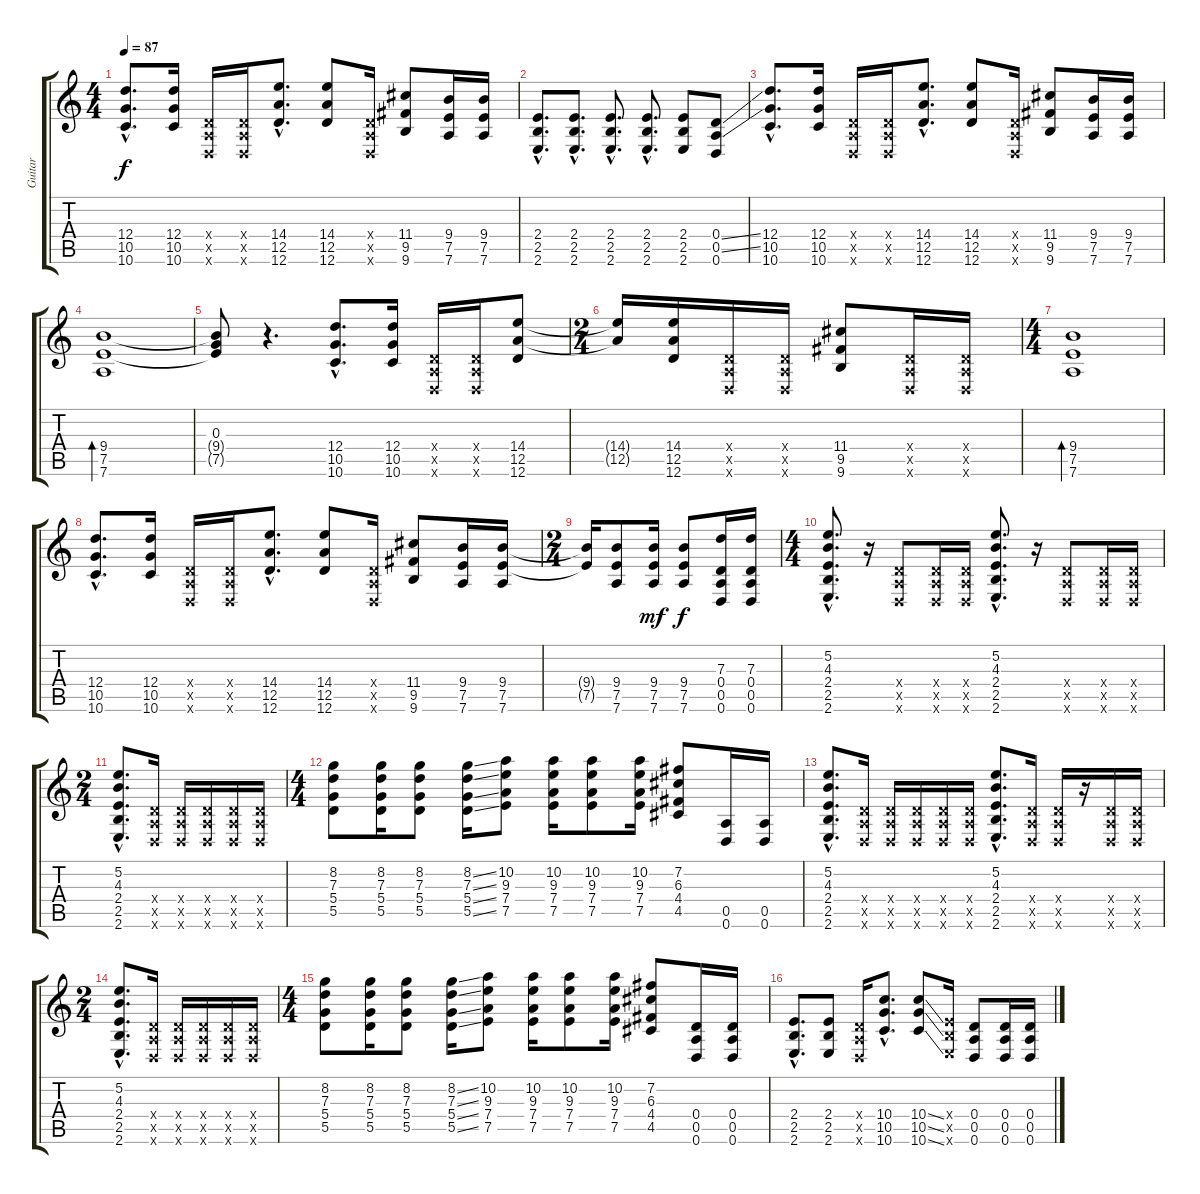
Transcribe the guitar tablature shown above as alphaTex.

\track ("Guitar" "Guitar") {instrument overdrivenguitar}
\staff {score tabs}
\tuning (E4 B3 G3 D3 A2 D2) {hide}
\ts (4 4)
\tempo 87
\clef g2
\ks c
(12.4{hac} 10.5{hac} 10.6{hac}).8{d dy f} (12.4 10.5 10.6).16 (0.4{x} 0.5{x} 0.6{x}).16 (0.4{x} 0.5{x} 0.6{x}).16 (14.4{hac} 12.5{hac} 12.6{hac}).8{d} (14.4 12.5 12.6).8 (0.4{x} 0.5{x} 0.6{x}).16 (11.4 9.5 9.6).8 (9.4 7.5 7.6).16 (9.4 7.5 7.6).16 |
(2.4{hac} 2.5{hac} 2.6{hac}).8{d} (2.4{hac} 2.5{hac} 2.6{hac}).8{d} (2.4{hac} 2.5{hac} 2.6{hac}).8{d} (2.4{hac} 2.5{hac} 2.6{hac}).8{d} (2.4 2.5 2.6).8 (0.4{ss} 0.5{ss} 0.6).8 |
(12.4{hac} 10.5{hac} 10.6{hac}).8{d} (12.4 10.5 10.6).16 (0.4{x} 0.5{x} 0.6{x}).16 (0.4{x} 0.5{x} 0.6{x}).16 (14.4{hac} 12.5{hac} 12.6{hac}).8{d} (14.4 12.5 12.6).8 (0.4{x} 0.5{x} 0.6{x}).16 (11.4 9.5 9.6).8 (9.4 7.5 7.6).16 (9.4 7.5 7.6).16 |
(9.4 7.5 7.6).1{bd 120 volume 10} |
(0.3 9.4{t} 7.5{t}).8 r.4{d} (12.4{hac} 10.5{hac} 10.6{hac}).8{d volume 10 instrument electricguitarjazz} (12.4 10.5 10.6).16 (0.4{x} 0.5{x} 0.6{x}).16 (0.4{x} 0.5{x} 0.6{x}).16 (14.4 12.5 12.6).8 |
\ts (2 4)
(14.4{t} 12.5{t}).16 (14.4 12.5 12.6).16 (0.4{x} 0.5{x} 0.6{x}).16 (0.4{x} 0.5{x} 0.6{x}).16 (11.4 9.5 9.6).8 (0.4{x} 0.5{x} 0.6{x}).16 (0.4{x} 0.5{x} 0.6{x}).16 |
\ts (4 4)
(9.4 7.5 7.6).1{bd 120 volume 10 instrument electricguitarjazz} |
(12.4{hac} 10.5{hac} 10.6{hac}).8{d} (12.4 10.5 10.6).16 (0.4{x} 0.5{x} 0.6{x}).16 (0.4{x} 0.5{x} 0.6{x}).16 (14.4{hac} 12.5{hac} 12.6{hac}).8{d} (14.4 12.5 12.6).8 (0.4{x} 0.5{x} 0.6{x}).16 (11.4 9.5 9.6).8 (9.4 7.5 7.6).16 (9.4 7.5 7.6).16 |
\ts (2 4)
(9.4{t} 7.5{t}).16 (9.4 7.5 7.6).8 (9.4 7.5 7.6).16{dy mf volume 13 instrument overdrivenguitar} (9.4 7.5 7.6).8{dy f} (7.3 0.4 0.5 0.6).16 (7.3 0.4 0.5 0.6).16 |
\ts (4 4)
(5.2{hac} 4.3{hac} 2.4{hac} 2.5{hac} 2.6{hac}).8{d} r.16 (0.4{x} 0.5{x} 0.6{x}).8 (0.4{x} 0.5{x} 0.6{x}).16 (0.4{x} 0.5{x} 0.6{x}).16 (5.2{hac} 4.3{hac} 2.4{hac} 2.5{hac} 2.6{hac}).8{d} r.16 (0.4{x} 0.5{x} 0.6{x}).8 (0.4{x} 0.5{x} 0.6{x}).16 (0.4{x} 0.5{x} 0.6{x}).16 |
\ts (2 4)
(5.2{hac} 4.3{hac} 2.4{hac} 2.5{hac} 2.6{hac}).8{d} (0.4{x} 0.5{x} 0.6{x}).16 (0.4{x} 0.5{x} 0.6{x}).16 (0.4{x} 0.5{x} 0.6{x}).16 (0.4{x} 0.5{x} 0.6{x}).16 (0.4{x} 0.5{x} 0.6{x}).16 |
\ts (4 4)
(8.2 7.3 5.4 5.5).8 (8.2 7.3 5.4 5.5).16 (8.2 7.3 5.4 5.5).8 (8.2{ss} 7.3{ss} 5.4{ss} 5.5{ss}).16 (10.2 9.3 7.4 7.5).8 (10.2 9.3 7.4 7.5).16 (10.2 9.3 7.4 7.5).8 (10.2 9.3 7.4 7.5).16 (7.2 6.3 4.4 4.5).8 (0.5 0.6).16 (0.5 0.6).16 |
(5.2{hac} 4.3{hac} 2.4{hac} 2.5{hac} 2.6{hac}).8{d} (0.4{x} 0.5{x} 0.6{x}).16 (0.4{x} 0.5{x} 0.6{x}).16 (0.4{x} 0.5{x} 0.6{x}).16 (0.4{x} 0.5{x} 0.6{x}).16 (0.4{x} 0.5{x} 0.6{x}).16 (5.2{hac} 4.3{hac} 2.4{hac} 2.5{hac} 2.6{hac}).8{d} (0.4{x} 0.5{x} 0.6{x}).16 (0.4{x} 0.5{x} 0.6{x}).16 r.16 (0.4{x} 0.5{x} 0.6{x}).16 (0.4{x} 0.5{x} 0.6{x}).16 |
\ts (2 4)
(5.2{hac} 4.3{hac} 2.4{hac} 2.5{hac} 2.6{hac}).8{d} (0.4{x} 0.5{x} 0.6{x}).16 (0.4{x} 0.5{x} 0.6{x}).16 (0.4{x} 0.5{x} 0.6{x}).16 (0.4{x} 0.5{x} 0.6{x}).16 (0.4{x} 0.5{x} 0.6{x}).16 |
\ts (4 4)
(8.2 7.3 5.4 5.5).8 (8.2 7.3 5.4 5.5).16 (8.2 7.3 5.4 5.5).8 (8.2{ss} 7.3{ss} 5.4{ss} 5.5{ss}).16 (10.2 9.3 7.4 7.5).8 (10.2 9.3 7.4 7.5).16 (10.2 9.3 7.4 7.5).8 (10.2 9.3 7.4 7.5).16 (7.2 6.3 4.4 4.5).8 (0.4 0.5 0.6).16 (0.4 0.5 0.6).16 |
(2.4{hac} 2.5{hac} 2.6{hac}).8{d} (2.4 2.5 2.6).8 (0.4{x} 0.5{x} 0.6{x}).16 (10.4{hac} 10.5{hac} 10.6{hac}).8{d} (10.4{ss} 10.5{ss} 10.6{ss}).8 (2.4{x} 2.5{x} 2.6{x}).16 (0.4 0.5 0.6).8 (0.4 0.5 0.6).16 (0.4 0.5 0.6).16
